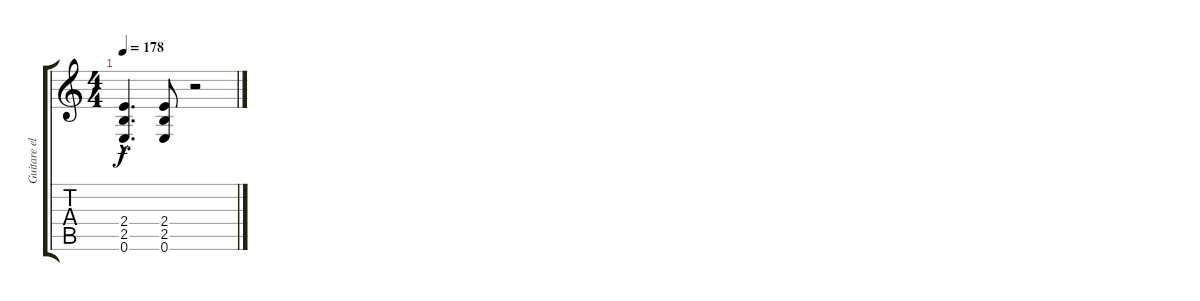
\track ("Guitare electrique" "Guitare el") {instrument acousticguitarsteel}
\staff {score tabs}
\tuning (E4 B3 G3 D3 A2 E2) {hide}
\ts (4 4)
\tempo 178
\clef g2
\ks c
(2.4{hac} 2.5{hac} 0.6{hac}).4{d dy f} (2.4 2.5 0.6).8 r.2
